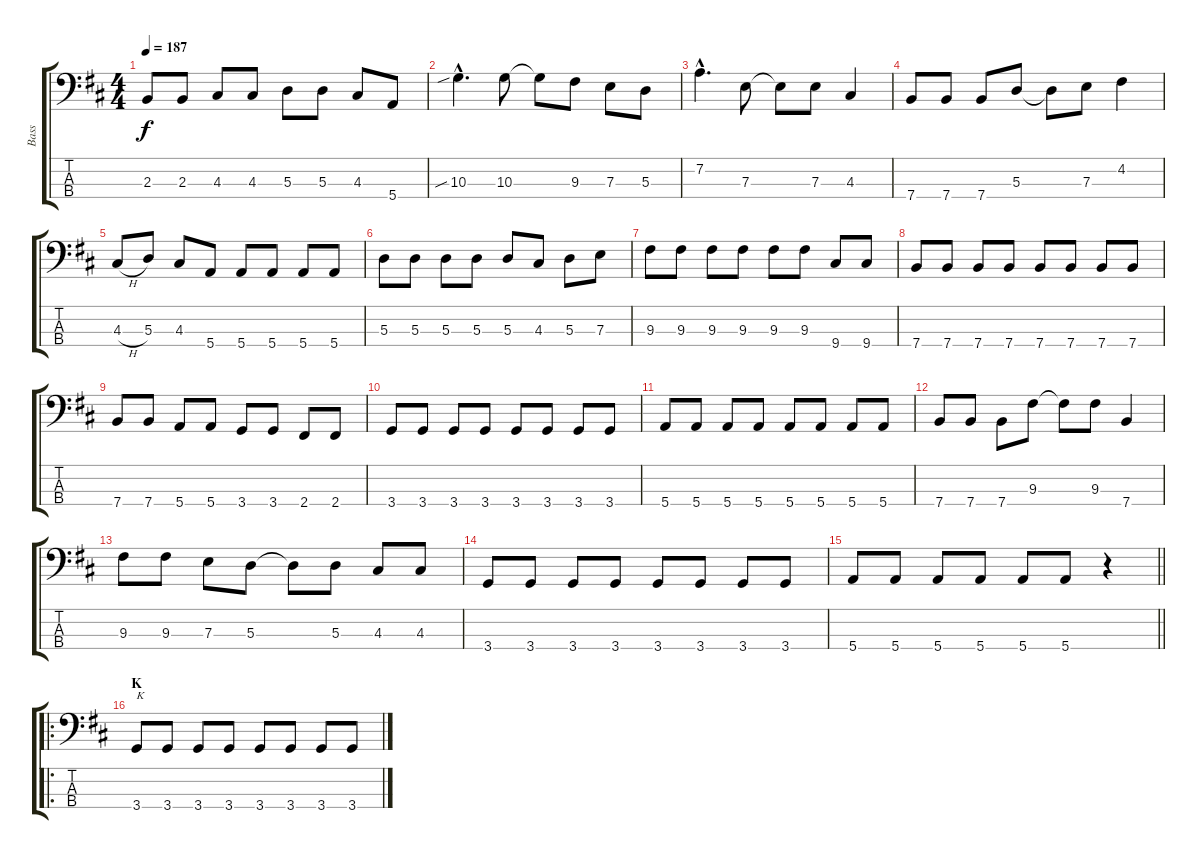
\track ("Bass" "Bass") {instrument overdrivenguitar}
\staff {score tabs}
\tuning (G2 D2 A1 E1) {hide}
\ts (4 4)
\tempo 187
\clef f4
\ks d
2.3.8{dy f} 2.3.8 4.3.8 4.3.8 5.3.8 5.3.8 4.3.8 5.4.8 |
10.3{sib hac}.4{d} 10.3.8 10.3{t}.8 9.3.8 7.3.8 5.3.8 |
7.2{hac}.4{d} 7.3.8 7.3{t}.8 7.3.8 4.3.4 |
7.4.8 7.4.8 7.4.8 5.3.8 5.3{t}.8 7.3.8 4.2.4 |
4.3{h}.8 5.3.8 4.3.8 5.4.8 5.4.8 5.4.8 5.4.8 5.4.8 |
5.3.8 5.3.8 5.3.8 5.3.8 5.3.8 4.3.8 5.3.8 7.3.8 |
9.3.8 9.3.8 9.3.8 9.3.8 9.3.8 9.3.8 9.4.8 9.4.8 |
7.4.8 7.4.8 7.4.8 7.4.8 7.4.8 7.4.8 7.4.8 7.4.8 |
7.4.8 7.4.8 5.4.8 5.4.8 3.4.8 3.4.8 2.4.8 2.4.8 |
3.4.8 3.4.8 3.4.8 3.4.8 3.4.8 3.4.8 3.4.8 3.4.8 |
5.4.8 5.4.8 5.4.8 5.4.8 5.4.8 5.4.8 5.4.8 5.4.8 |
7.4.8 7.4.8 7.4.8 9.3.8 9.3{t}.8 9.3.8 7.4.4 |
9.3.8 9.3.8 7.3.8 5.3.8 5.3{t}.8 5.3.8 4.3.8 4.3.8 |
3.4.8 3.4.8 3.4.8 3.4.8 3.4.8 3.4.8 3.4.8 3.4.8 |
\barLineRight lightlight
5.4.8 5.4.8 5.4.8 5.4.8 5.4.8 5.4.8 r.4 |
\ro
\section ("" "K")
3.4.8{txt "K"} 3.4.8 3.4.8 3.4.8 3.4.8 3.4.8 3.4.8 3.4.8
